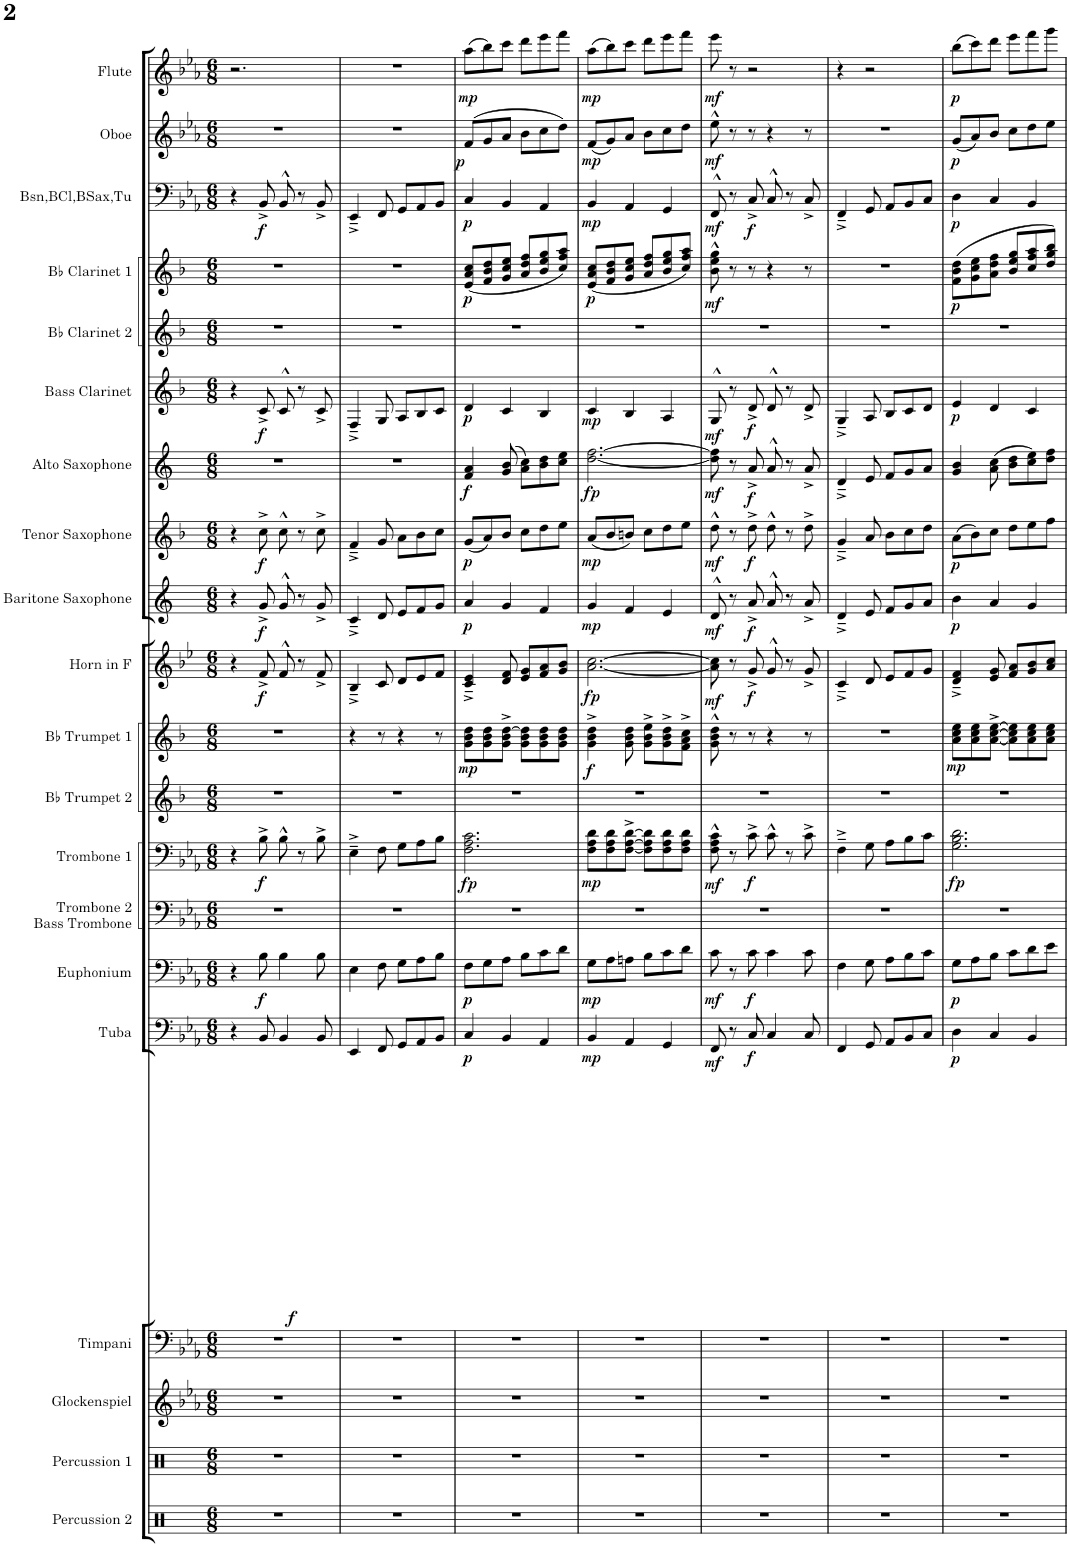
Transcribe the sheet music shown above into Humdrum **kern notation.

**kern	**kern	**kern	**kern	**kern	**dynam	**kern	**dynam	**kern	**kern	**dynam	**kern	**kern	**dynam	**kern	**dynam	**kern	**dynam	**kern	**dynam	**kern	**dynam	**kern	**dynam	**kern	**kern	**dynam	**kern	**dynam	**kern	**dynam	**kern	**dynam
*part20	*part19	*part18	*part17	*part16	*part16	*part15	*part15	*part14	*part13	*part13	*part12	*part11	*part11	*part10	*part10	*part9	*part9	*part8	*part8	*part7	*part7	*part6	*part6	*part5	*part4	*part4	*part3	*part3	*part2	*part2	*part1	*part1
*staff20	*staff19	*staff18	*staff17	*staff16	*staff16	*staff15	*staff15	*staff14	*staff13	*staff13	*staff12	*staff11	*staff11	*staff10	*staff10	*staff9	*staff9	*staff8	*staff8	*staff7	*staff7	*staff6	*staff6	*staff5	*staff4	*staff4	*staff3	*staff3	*staff2	*staff2	*staff1	*staff1
*I"Percussion 2	*I"Percussion 1	*I"Glockenspiel	*I"Timpani	*I"Tuba	*	*I"Euphonium	*	*I"Trombone 2 Bass Trombone	*I"Trombone 1	*	*I"Bb Trumpet 2	*I"Bb Trumpet 1	*	*I"Horn in F	*	*I"Baritone Saxophone	*	*I"Tenor Saxophone	*	*I"Alto Saxophone	*	*I"Bass Clarinet	*	*I"Bb Clarinet 2	*I"Bb Clarinet 1	*	*I"Bsn,BCl,BSax,Tu	*	*I"Oboe	*	*I"Flute	*
*I'Perc. 2	*I'Perc. 1	*I'Glk.	*I'Timp.	*I'Tba.	*	*I'Euph.	*	*I'Tbn. 2 B. Tbn.	*I'Tbn. 1	*	*I'Bb Tpt. 2	*I'Bb Tpt. 1	*	*	*	*I'Bar. Sax.	*	*I'T. Sax.	*	*I'A. Sax.	*	*I'B. Cl.	*	*I'Bb Cl. 2	*I'Bb Cl. 1	*	*I'Bsn.	*	*I'Ob.	*	*I'Fl.	*
*clefX	*clefX	*clefG2	*clefF4	*clefF4	*	*clefF4	*	*clefF4	*clefF4	*	*clefG2	*clefG2	*	*clefG2	*	*clefG2	*	*clefG2	*	*clefG2	*	*clefG2	*	*clefG2	*clefG2	*	*clefF4	*	*clefG2	*	*clefG2	*
*	*	*Trd-14c-24	*	*	*	*	*	*	*	*	*Trd1c2	*Trd1c2	*	*Trd4c7	*	*Trd12c21	*	*Trd8c14	*	*Trd5c9	*	*Trd8c14	*	*Trd1c2	*Trd1c2	*	*	*	*	*	*	*
*k[]	*k[]	*k[b-e-a-]	*k[b-e-a-]	*k[b-e-a-]	*	*k[b-e-a-]	*	*k[b-e-a-]	*k[b-e-a-]	*	*k[b-]	*k[b-]	*	*k[b-e-]	*	*k[]	*	*k[b-]	*	*k[]	*	*k[b-]	*	*k[b-]	*k[b-]	*	*k[b-e-a-]	*	*k[b-e-a-]	*	*k[b-e-a-]	*
*M6/8	*M6/8	*M6/8	*M6/8	*M6/8	*	*M6/8	*	*M6/8	*M6/8	*	*M6/8	*M6/8	*	*M6/8	*	*M6/8	*	*M6/8	*	*M6/8	*	*M6/8	*	*M6/8	*M6/8	*	*M6/8	*	*M6/8	*	*M6/8	*
=1	=1	=1	=1	=1	=1	=1	=1	=1	=1	=1	=1	=1	=1	=1	=1	=1	=1	=1	=1	=1	=1	=1	=1	=1	=1	=1	=1	=1	=1	=1	=1	=1
2.r	2.r	2.r	2.r	4r	.	4r	.	2.r	4r	.	2.r	2.r	.	4r	.	4r	.	4r	.	2.r	.	4r	.	2.r	2.r	.	4r	.	2.r	.	2.r	.
!	!	!	!	!	!LO:DY:b	!	!LO:DY:b	!	!	!LO:DY:b	!	!	!	!	!LO:DY:b	!	!LO:DY:b	!	!LO:DY:b	!	!	!	!LO:DY:b	!	!	!	!	!LO:DY:b	!	!	!	!
.	.	.	.	8BB-/	f	8B-\	f	.	8B-^\	f	.	.	.	8f^/	f	8g^/	f	8cc^\	f	.	.	8c^/	f	.	.	.	8BB-^/	f	.	.	.	.
.	.	.	.	4BB-/	.	4B-\	.	.	8B-^^\	.	.	.	.	8f^^/	.	8g^^/	.	8cc^^\	.	.	.	8c^^/	.	.	.	.	8BB-^^/	.	.	.	.	.
.	.	.	.	.	.	.	.	.	8r	.	.	.	.	8r	.	8r	.	8r	.	.	.	8r	.	.	.	.	8r	.	.	.	.	.
.	.	.	.	8BB-/	.	8B-\	.	.	8B-^\	.	.	.	.	8f^/	.	8g^/	.	8cc^\	.	.	.	8c^/	.	.	.	.	8BB-^/	.	.	.	.	.
=2	=2	=2	=2	=2	=2	=2	=2	=2	=2	=2	=2	=2	=2	=2	=2	=2	=2	=2	=2	=2	=2	=2	=2	=2	=2	=2	=2	=2	=2	=2	=2	=2
2.r	2.r	2.r	2.r	4EE-/	.	4E-\	.	2.r	4E-~^\	.	2.r	4r	.	4B-~^/	.	4c~^/	.	4f~^/	.	2.r	.	4F~^/	.	2.r	2.r	.	4EE-~^/	.	2.r	.	2.r	.
.	.	.	.	8FF/	.	8F\	.	.	8F\	.	.	8r	.	8c/	.	8d/	.	8g/	.	.	.	8G/	.	.	.	.	8FF/	.	.	.	.	.
.	.	.	.	8GG/L	.	8G\L	.	.	8G\L	.	.	4r	.	8d/L	.	8e/L	.	8a\L	.	.	.	8A/L	.	.	.	.	8GG/L	.	.	.	.	.
.	.	.	.	8AA-/	.	8A-\	.	.	8A-\	.	.	.	.	8e-/	.	8f/	.	8b-\	.	.	.	8B-/	.	.	.	.	8AA-/	.	.	.	.	.
.	.	.	.	8BB-/J	.	8B-\J	.	.	8B-\J	.	.	8r	.	8f/J	.	8g/J	.	8cc\J	.	.	.	8c/J	.	.	.	.	8BB-/J	.	.	.	.	.
=3	=3	=3	=3	=3	=3	=3	=3	=3	=3	=3	=3	=3	=3	=3	=3	=3	=3	=3	=3	=3	=3	=3	=3	=3	=3	=3	=3	=3	=3	=3	=3	=3
!	!	!	!	!	!LO:DY:b	!	!LO:DY:b	!	!	!LO:DY:b	!	!	!LO:DY:b	!	!	!	!LO:DY:b	!	!LO:DY:b	!	!LO:DY:b	!	!LO:DY:b	!	!	!LO:DY:b	!	!LO:DY:b	!	!LO:DY:b	!	!LO:DY:b
2.r	2.r	2.r	2.r	4C/	p	8F\L	p	2.r	2.F\ 2.A-\ 2.c\	fp	2.r	8g\ 8b-\ 8dd\L	mp	4c/~^ 4e-/~^	.	4a/	p	(8g/L	p	4f/ 4a/	f	4d/	p	2.r	(8e/ 8a/ 8cc/L	p	4C/	p	(8f/L	p	(8aa-\L	mp
.	.	.	.	.	.	8G\	.	.	.	.	.	8g\ 8b-\ 8dd\	.	.	.	.	.	8a/)	.	.	.	.	.	.	8f/ 8b-/ 8dd/	.	.	.	8g/	.	8bb-\)	.
.	.	.	.	4BB-/	.	8A-\J	.	.	.	.	.	8g\^ 8b-\^ [8dd\^J	.	8d/ 8f/	.	4g/	.	8b-/J	.	(8g/ 8b/	.	4c/	.	.	8g/ 8cc/ 8ee/J	.	4BB-/	.	8a-/J	.	8ccc\J	.
.	.	.	.	.	.	8B-\L	.	.	.	.	.	8g\ 8b-\ 8dd\]L	.	8e-/ 8g/L	.	.	.	8cc\L	.	8a\ 8cc\L)	.	.	.	.	8a/ 8dd/ 8ff/L	.	.	.	8b-\L	.	8ddd\L	.
.	.	.	.	4AA-/	.	8c\	.	.	.	.	.	8g\ 8b-\ 8dd\	.	8f/ 8a/	.	4f/	.	8dd\	.	8b\ 8dd\	.	4B-/	.	.	8b-/ 8ee/ 8gg/	.	4AA-/	.	8cc\	.	8eee-\	.
.	.	.	.	.	.	8d\J	.	.	.	.	.	8g\ 8b-\ 8dd\J	.	8g/ 8b-/J	.	.	.	8ee\J	.	8cc\ 8ee\J	.	.	.	.	8cc/ 8ff/ 8aa/J)	.	.	.	8dd\J)	.	8fff\J	.
=4	=4	=4	=4	=4	=4	=4	=4	=4	=4	=4	=4	=4	=4	=4	=4	=4	=4	=4	=4	=4	=4	=4	=4	=4	=4	=4	=4	=4	=4	=4	=4	=4
!	!	!	!	!	!LO:DY:b	!	!LO:DY:b	!	!	!LO:DY:b	!	!	!LO:DY:b	!	!LO:DY:b	!	!LO:DY:b	!	!LO:DY:b	!	!LO:DY:b	!	!LO:DY:b	!	!	!LO:DY:b	!	!LO:DY:b	!	!LO:DY:b	!	!LO:DY:b
2.r	2.r	2.r	2.r	4BB-/	mp	8G\L	mp	2.r	8F\ 8A-\ 8d\L	mp	2.r	4g\^ 4b-\^ 4dd\^	f	[2.a\ [2.cc\	fp	4g/	mp	(8a/L	mp	[2.dd\ [2.ff\	fp	4c/	mp	2.r	(8e/ 8a/ 8cc/L	p	4BB-/	mp	(8f/L	mp	(8aa-\L	mp
.	.	.	.	.	.	8A-\	.	.	8F\ 8A-\ 8d\	.	.	.	.	.	.	.	.	8b-/	.	.	.	.	.	.	8f/ 8b-/ 8dd/	.	.	.	8g/)	.	8bb-\)	.
.	.	.	.	4AA-/	.	8An\J	.	.	[8F\^ [8A-\^ [8d\^J	.	.	8g\ 8b-\ 8dd\	.	.	.	4f/	.	8bn/J)	.	.	.	4B-/	.	.	8g/ 8cc/ 8ee/J	.	4AA-/	.	8a-/J	.	8ccc\J	.
.	.	.	.	.	.	8B-\L	.	.	8F\] 8A-\] 8d\]L	.	.	8g\^ 8b-\^ 8ee\^L	.	.	.	.	.	8cc\L	.	.	.	.	.	.	8a/ 8dd/ 8ff/L	.	.	.	8b-\L	.	8ddd\L	.
.	.	.	.	4GG/	.	8c\	.	.	8F\ 8A-\ 8d\	.	.	8g\^ 8b-\^ 8dd\^	.	.	.	4e/	.	8dd\	.	.	.	4A/	.	.	8b-/ 8ee/ 8gg/	.	4GG/	.	8cc\	.	8eee-\	.
.	.	.	.	.	.	8d\J	.	.	8F\ 8A-\ 8d\J	.	.	8f\^ 8a\^ 8cc\^J	.	.	.	.	.	8ee\J	.	.	.	.	.	.	8cc/ 8ff/ 8aa/J)	.	.	.	8dd\J	.	8fff\J	.
=5	=5	=5	=5	=5	=5	=5	=5	=5	=5	=5	=5	=5	=5	=5	=5	=5	=5	=5	=5	=5	=5	=5	=5	=5	=5	=5	=5	=5	=5	=5	=5	=5
!	!	!	!	!	!LO:DY:b	!	!LO:DY:b	!	!	!LO:DY:b	!	!	!	!	!LO:DY:b	!	!LO:DY:b	!	!LO:DY:b	!	!LO:DY:b	!	!LO:DY:b	!	!	!LO:DY:b	!	!LO:DY:b	!	!LO:DY:b	!	!LO:DY:b
2.r	2.r	2.r	2.r	8FF/	mf	8c\	mf	2.r	8F\^^ 8A-\^^ 8c\^^	mf	2.r	8g\^^ 8b-\^^ 8dd\^^	.	8a\] 8cc\]	mf	8d^^/	mf	8dd^^\	mf	8dd\] 8ff\]	mf	8G^^/	mf	2.r	8b-\^^ 8ee\^^ 8gg\^^	mf	8FF^^/	mf	8ee-^^\	mf	8eee-\	mf
.	.	.	.	8r	.	8r	.	.	8r	.	.	8r	.	8r	.	8r	.	8r	.	8r	.	8r	.	.	8r	.	8r	.	8r	.	8r	.
!	!	!	!	!	!LO:DY:b	!	!LO:DY:b	!	!	!LO:DY:b	!	!	!	!	!LO:DY:b	!	!LO:DY:b	!	!LO:DY:b	!	!LO:DY:b	!	!LO:DY:b	!	!	!	!	!LO:DY:b	!	!	!	!
.	.	.	.	8C/	f	8c\	f	.	8c^\	f	.	8r	.	8g^/	f	8a^/	f	8dd^\	f	8a^/	f	8d^/	f	.	8r	.	8C^/	f	8r	.	2r	.
.	.	.	.	4C/	.	4c\	.	.	8c^^\	.	.	4r	.	8g^^/	.	8a^^/	.	8dd^^\	.	8a^^/	.	8d^^/	.	.	4r	.	8C^^/	.	4r	.	.	.
.	.	.	.	.	.	.	.	.	8r	.	.	.	.	8r	.	8r	.	8r	.	8r	.	8r	.	.	.	.	8r	.	.	.	.	.
.	.	.	.	8C/	.	8c\	.	.	8c^\	.	.	8r	.	8g^/	.	8a^/	.	8dd^\	.	8a^/	.	8d^/	.	.	8r	.	8C^/	.	8r	.	.	.
=6	=6	=6	=6	=6	=6	=6	=6	=6	=6	=6	=6	=6	=6	=6	=6	=6	=6	=6	=6	=6	=6	=6	=6	=6	=6	=6	=6	=6	=6	=6	=6	=6
2.r	2.r	2.r	2.r	4FF/	.	4F\	.	2.r	4F~^\	.	2.r	2.r	.	4c~^/	.	4d~^/	.	4g~^/	.	4d~^/	.	4G~^/	.	2.r	2.r	.	4FF~^/	.	2.r	.	4r	.
.	.	.	.	8GG/	.	8G\	.	.	8G\	.	.	.	.	8d/	.	8e/	.	8a/	.	8e/	.	8A/	.	.	.	.	8GG/	.	.	.	2r	.
.	.	.	.	8AA-/L	.	8A-\L	.	.	8A-\L	.	.	.	.	8e-/L	.	8f/L	.	8b-\L	.	8f/L	.	8B-/L	.	.	.	.	8AA-/L	.	.	.	.	.
.	.	.	.	8BB-/	.	8B-\	.	.	8B-\	.	.	.	.	8f/	.	8g/	.	8cc\	.	8g/	.	8c/	.	.	.	.	8BB-/	.	.	.	.	.
.	.	.	.	8C/J	.	8c\J	.	.	8c\J	.	.	.	.	8g/J	.	8a/J	.	8dd\J	.	8a/J	.	8d/J	.	.	.	.	8C/J	.	.	.	.	.
=7	=7	=7	=7	=7	=7	=7	=7	=7	=7	=7	=7	=7	=7	=7	=7	=7	=7	=7	=7	=7	=7	=7	=7	=7	=7	=7	=7	=7	=7	=7	=7	=7
!	!	!	!	!	!LO:DY:b	!	!LO:DY:b	!	!	!LO:DY:b	!	!	!LO:DY:b	!	!	!	!LO:DY:b	!	!LO:DY:b	!	!	!	!LO:DY:b	!	!	!LO:DY:b	!	!LO:DY:b	!	!LO:DY:b	!	!LO:DY:b
2.r	2.r	2.r	2.r	4D\	p	8G\L	p	2.r	2.G\ 2.B-\ 2.d\	fp	2.r	8a\ 8cc\ 8ee\L	mp	4d/~^ 4f/~^	.	4b\	p	(8a\L	p	4g/ 4b/	.	4e/	p	2.r	(8f\ 8b-\ 8dd\L	p	4D\	p	(8g/L	p	(8bb-\L	p
.	.	.	.	.	.	8A-\	.	.	.	.	.	8a\ 8cc\ 8ee\	.	.	.	.	.	8b-\)	.	.	.	.	.	.	8g\ 8cc\ 8ee\	.	.	.	8a-/)	.	8ccc\)	.
.	.	.	.	4C/	.	8B-\J	.	.	.	.	.	[8a\^ [8cc\^ [8ee\^J	.	8e-/ 8g/	.	4a/	.	8cc\J	.	(8a\ 8cc\	.	4d/	.	.	8a\ 8dd\ 8ff\J	.	4C/	.	8b-/J	.	8ddd\J	.
.	.	.	.	.	.	8c\L	.	.	.	.	.	8a\] 8cc\] 8ee\]L	.	8f/ 8a/L	.	.	.	8dd\L	.	8b\ 8dd\L	.	.	.	.	8b-/ 8ee/ 8gg/L	.	.	.	8cc\L	.	8eee-\L	.
.	.	.	.	4BB-/	.	8d\	.	.	.	.	.	8a\ 8cc\ 8ee\	.	8g/ 8b-/	.	4g/	.	8ee\	.	8cc\ 8ee\)	.	4c/	.	.	8cc/ 8ff/ 8aa/	.	4BB-/	.	8dd\	.	8fff\	.
.	.	.	.	.	.	8e-\J	.	.	.	.	.	8a\ 8cc\ 8ee\J	.	8a/ 8cc/J	.	.	.	8ff\J	.	8dd\ 8ff\J	.	.	.	.	8dd/ 8gg/ 8bb-/J)	.	.	.	8ee-\J	.	8ggg\J	.
=	=	=	=	=	=	=	=	=	=	=	=	=	=	=	=	=	=	=	=	=	=	=	=	=	=	=	=	=	=	=	=	=
*-	*-	*-	*-	*-	*-	*-	*-	*-	*-	*-	*-	*-	*-	*-	*-	*-	*-	*-	*-	*-	*-	*-	*-	*-	*-	*-	*-	*-	*-	*-	*-	*-
